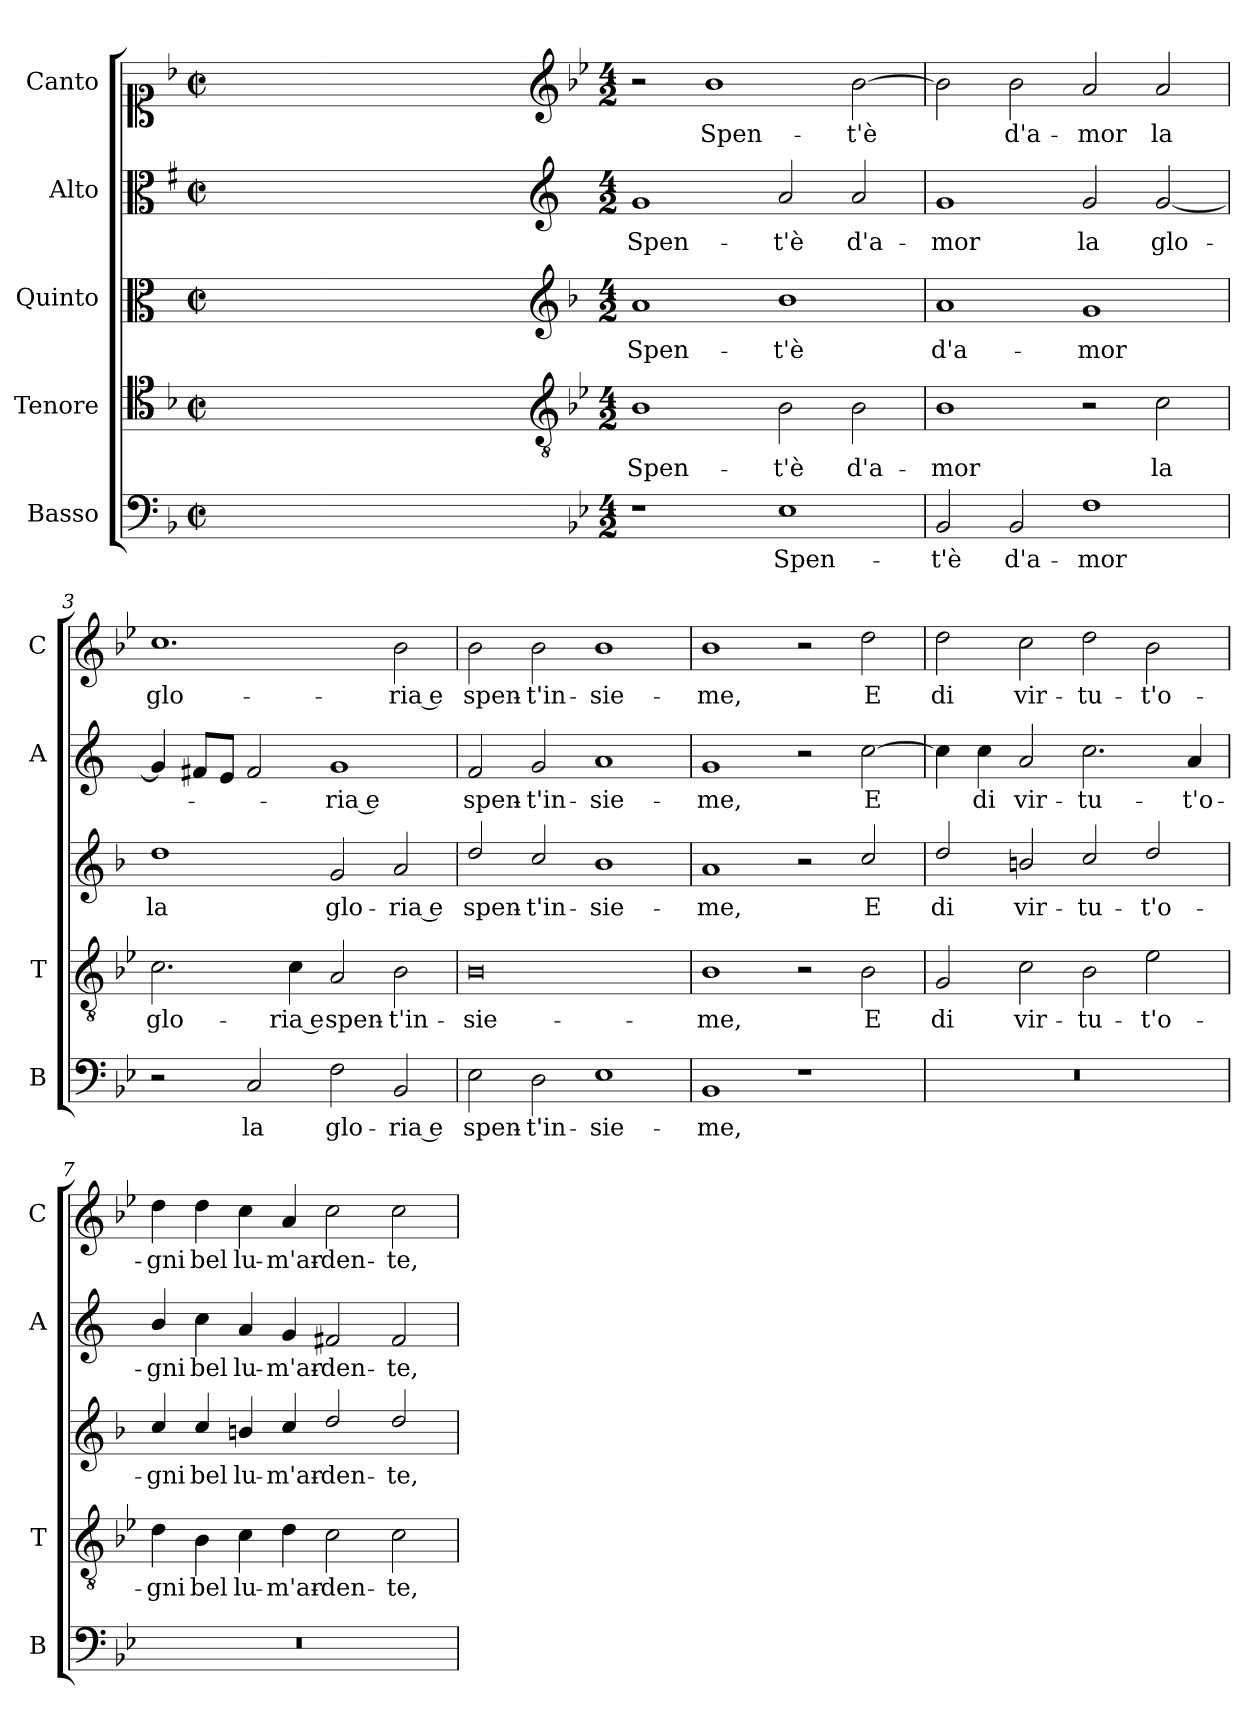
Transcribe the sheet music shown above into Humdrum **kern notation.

**kern	**text	**kern	**text	**kern	**text	**kern	**text	**kern	**text
*part5	*part5	*part4	*part4	*part3	*part3	*part2	*part2	*part1	*part1
*staff5	*staff5	*staff4	*staff4	*staff3	*staff3	*staff2	*staff2	*staff1	*staff1
*I"Basso	*	*I"Tenore	*	*I"Quinto	*	*I"Alto	*	*I"Canto	*
*I'B	*	*I'T	*	*	*	*I'A	*	*I'C	*
*clefF4	*	*clefC4	*	*clefC3	*	*clefC3	*	*clefC1	*
*	*	*	*	*ITrd4c7	*	*ITrd1c2	*	*	*
*k[b-]	*	*k[b-]	*	*k[b-]	*	*k[b-]	*	*k[b-]	*
*F:	*	*F:	*	*F:	*	*F:	*	*F:	*
*M2/2	*	*M2/2	*	*M2/2	*	*M2/2	*	*M2/2	*
*met(c|)	*	*met(c|)	*	*met(c|)	*	*met(c|)	*	*met(c|)	*
=	=	=	=	=	=	=	=	=	=
1ryy	.	1ryy	.	1ryy	.	1ryy	.	1ryy	.
=1X-	=1X-	=1X-	=1X-	=1X-	=1X-	=1X-	=1X-	=1X-	=1X-
4ryy	.	4ryy	.	4ryy	.	4ryy	.	4ryy	.
4ryy	.	4ryy	.	4ryy	.	4ryy	.	4ryy	.
4ryy	.	4ryy	.	4ryy	.	4ryy	.	4ryy	.
4ryy	.	4ryy	.	4ryy	.	4ryy	.	4ryy	.
=1-	=1-	=1-	=1-	=1-	=1-	=1-	=1-	=1-	=1-
*	*	*clefGv2	*	*clefG2	*	*clefG2	*	*clefG2	*
*k[b-e-]	*	*k[b-e-]	*	*k[b-e-]	*	*k[b-e-]	*	*k[b-e-]	*
*B-:	*	*B-:	*	*B-:	*	*B-:	*	*B-:	*
*M4/2	*	*M4/2	*	*M4/2	*	*M4/2	*	*M4/2	*
!	!	!	!LO:LY:b	!	!LO:LY:b	!	!LO:LY:b	!	!
1r	.	1B-	Spen-	1d	Spen-	1f	Spen-	2r	.
!	!	!	!	!	!	!	!	!	!LO:LY:b
.	.	.	.	.	.	.	.	1b-	Spen-
!	!LO:LY:b	!	!LO:LY:b	!	!LO:LY:b	!	!LO:LY:b	!	!
1E-	Spen-	2B-\	-t'è	1e-	-t'è	2g/	-t'è	.	.
!	!	!	!LO:LY:b	!	!	!	!LO:LY:b	!	!LO:LY:b
.	.	2B-\	d'a-	.	.	2g/	d'a-	[2b-\	-t'è
=2	=2	=2	=2	=2	=2	=2	=2	=2	=2
!	!LO:LY:b	!	!LO:LY:b	!	!LO:LY:b	!	!LO:LY:b	!	!
2BB-/	-t'è	1B-	-mor	1d	d'a-	1f	-mor	2b-\]	.
!	!LO:LY:b	!	!	!	!	!	!	!	!LO:LY:b
2BB-/	d'a-	.	.	.	.	.	.	2b-\	d'a-
!	!LO:LY:b	!	!	!	!LO:LY:b	!	!LO:LY:b	!	!LO:LY:b
1F	-mor	2r	.	1c	-mor	2f/	la	2a/	-mor
!	!	!	!LO:LY:b	!	!	!	!LO:LY:b	!	!LO:LY:b
.	.	2c\	la	.	.	[2f/	glo-	2a/	la
=3	=3	=3	=3	=3	=3	=3	=3	=3	=3
!	!	!	!LO:LY:b	!	!LO:LY:b	!	!	!	!LO:LY:b
2r	.	2.c\	glo-	1g	la	4f/]	.	1.cc	glo-
.	.	.	.	.	.	8en/L	.	.	.
.	.	.	.	.	.	8d/J	.	.	.
!	!LO:LY:b	!	!	!	!	!	!	!	!
2C/	la	.	.	.	.	2e/	.	.	.
!	!	!	!LO:LY:b	!	!	!	!	!	!
.	.	4c\	-ria e	.	.	.	.	.	.
!	!LO:LY:b	!	!LO:LY:b	!	!LO:LY:b	!	!LO:LY:b	!	!
2F\	glo-	2A/	spen-	2c/	glo-	1f	-ria e	.	.
!	!LO:LY:b	!	!LO:LY:b	!	!LO:LY:b	!	!	!	!LO:LY:b
2BB-/	-ria e	2B-\	-t'in-	2d/	-ria e	.	.	2b-\	-ria e
=4	=4	=4	=4	=4	=4	=4	=4	=4	=4
!	!LO:LY:b	!	!LO:LY:b	!	!LO:LY:b	!	!LO:LY:b	!	!LO:LY:b
2E-\	spen-	0B-	-sie-	2g/	spen-	2e-/	spen-	2b-\	spen-
!	!LO:LY:b	!	!	!	!LO:LY:b	!	!LO:LY:b	!	!LO:LY:b
2D\	-t'in-	.	.	2f/	-t'in-	2f/	-t'in-	2b-\	-t'in-
!	!LO:LY:b	!	!	!	!LO:LY:b	!	!LO:LY:b	!	!LO:LY:b
1E-	-sie-	.	.	1e-	-sie-	1g	-sie-	1b-	-sie-
!!LO:LB:g=z
=5	=5	=5	=5	=5	=5	=5	=5	=5	=5
!	!LO:LY:b	!	!LO:LY:b	!	!LO:LY:b	!	!LO:LY:b	!	!LO:LY:b
1BB-	-me,	1B-	-me,	1d	-me,	1f	-me,	1b-	-me,
1r	.	2r	.	2r	.	2r	.	2r	.
!	!	!	!LO:LY:b	!	!LO:LY:b	!	!LO:LY:b	!	!LO:LY:b
.	.	2B-\	E	2f/	E	[2b-\	E	2dd\	E
=6	=6	=6	=6	=6	=6	=6	=6	=6	=6
!	!	!	!LO:LY:b	!	!LO:LY:b	!	!	!	!LO:LY:b
0r	.	2G/	di	2g/	di	4b-\]	.	2dd\	di
!	!	!	!	!	!	!	!LO:LY:b	!	!
.	.	.	.	.	.	4b-\	di	.	.
!	!	!	!LO:LY:b	!	!LO:LY:b	!	!LO:LY:b	!	!LO:LY:b
.	.	2c\	vir-	2en/	vir-	2g/	vir-	2cc\	vir-
!	!	!	!LO:LY:b	!	!LO:LY:b	!	!LO:LY:b	!	!LO:LY:b
.	.	2B-\	-tu-	2f/	-tu-	2.b-\	-tu-	2dd\	-tu-
!	!	!	!LO:LY:b	!	!LO:LY:b	!	!	!	!LO:LY:b
.	.	2e-\	-t'o-	2g/	-t'o-	.	.	2b-\	-t'o-
!	!	!	!	!	!	!	!LO:LY:b	!	!
.	.	.	.	.	.	4g/	-t'o-	.	.
=7	=7	=7	=7	=7	=7	=7	=7	=7	=7
!	!	!	!LO:LY:b	!	!LO:LY:b	!	!LO:LY:b	!	!LO:LY:b
0r	.	4d\	-gni	4f/	-gni	4a/	-gni	4dd\	-gni
!	!	!	!LO:LY:b	!	!LO:LY:b	!	!LO:LY:b	!	!LO:LY:b
.	.	4B-\	bel	4f/	bel	4b-\	bel	4dd\	bel
!	!	!	!LO:LY:b	!	!LO:LY:b	!	!LO:LY:b	!	!LO:LY:b
.	.	4c\	lu-	4en/	lu-	4g/	lu-	4cc\	lu-
!	!	!	!LO:LY:b	!	!LO:LY:b	!	!LO:LY:b	!	!LO:LY:b
.	.	4d\	-m'ar-	4f/	-m'ar-	4f/	-m'ar-	4a/	-m'ar-
!	!	!	!LO:LY:b	!	!LO:LY:b	!	!LO:LY:b	!	!LO:LY:b
.	.	2c\	-den-	2g/	-den-	2en/	-den-	2cc\	-den-
!	!	!	!LO:LY:b	!	!LO:LY:b	!	!LO:LY:b	!	!LO:LY:b
.	.	2c\	-te,	2g/	-te,	2e/	-te,	2cc\	-te,
=	=	=	=	=	=	=	=	=	=
*-	*-	*-	*-	*-	*-	*-	*-	*-	*-
